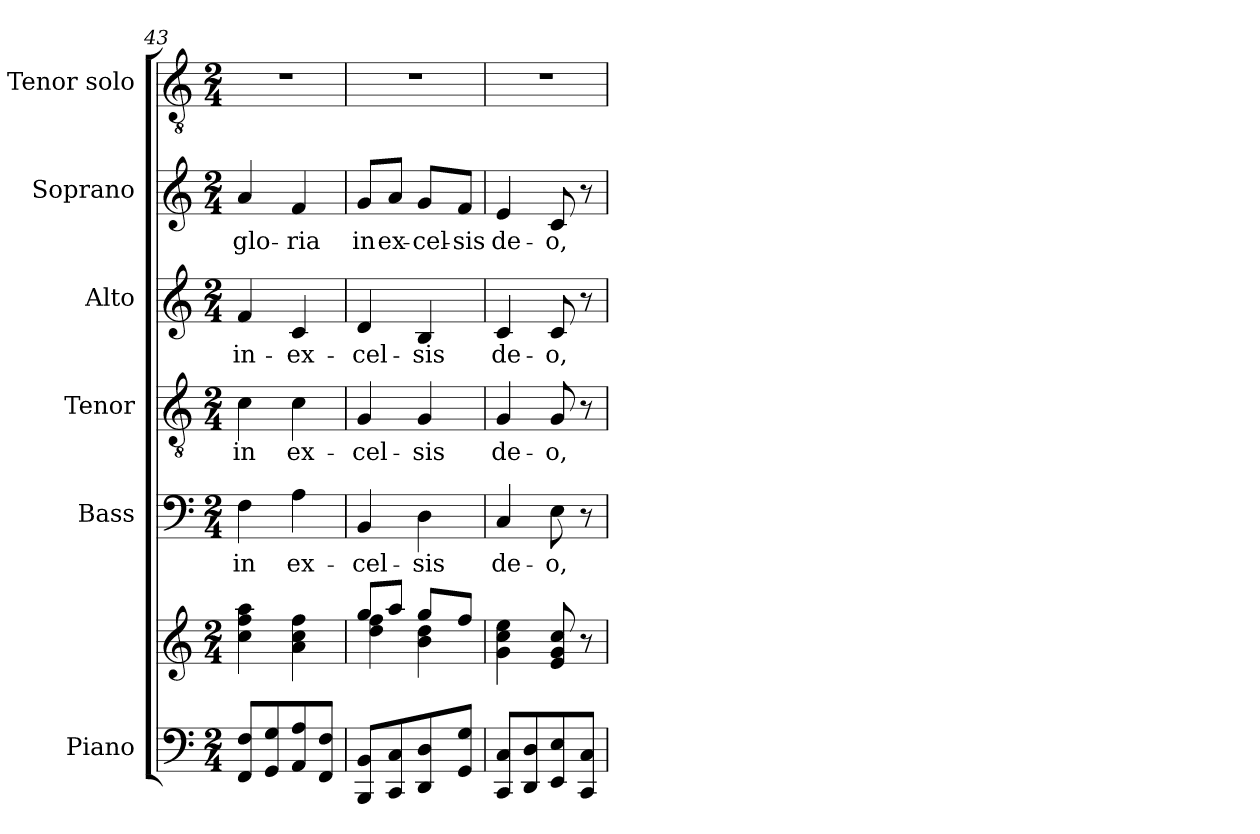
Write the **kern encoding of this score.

**kern	**kern	**kern	**text	**kern	**text	**kern	**text	**kern	**text	**kern
*part6	*part6	*part5	*part5	*part4	*part4	*part3	*part3	*part2	*part2	*part1
*staff7	*staff6	*staff5	*staff5	*staff4	*staff4	*staff3	*staff3	*staff2	*staff2	*staff1
*I"Piano	*	*I"Bass	*	*I"Tenor	*	*I"Alto	*	*I"Soprano	*	*I"Tenor solo
*I'Pno.	*	*I'B.	*	*I'T.	*	*I'A.	*	*I'S.	*	*I'T.s
*clefF4	*clefG2	*clefF4	*	*clefGv2	*	*clefG2	*	*clefG2	*	*clefGv2
*k[]	*k[]	*k[]	*	*k[]	*	*k[]	*	*k[]	*	*k[]
*M2/4	*M2/4	*M2/4	*	*M2/4	*	*M2/4	*	*M2/4	*	*M2/4
=43	=43	=43	=43	=43	=43	=43	=43	=43	=43	=43
!	!	!	!LO:LY:b	!	!LO:LY:b	!	!LO:LY:b	!	!LO:LY:b	!
8FF/ 8F/L	4cc\ 4ff\ 4aa\	4F\	in	4c\	in	4f/	in-	4a/	glo-	2r
8GG/ 8G/	.	.	.	.	.	.	.	.	.	.
!	!	!	!LO:LY:b	!	!LO:LY:b	!	!LO:LY:b	!	!LO:LY:b	!
8AA/ 8A/	4a\ 4cc\ 4ff\	4A\	ex-	4c\	ex-	4c/	-ex-	4f/	-ria	.
8FF/ 8F/J	.	.	.	.	.	.	.	.	.	.
=44	=44	=44	=44	=44	=44	=44	=44	=44	=44	=44
*	*^	*	*	*	*	*	*	*	*	*
!	!	!	!	!LO:LY:b	!	!LO:LY:b	!	!LO:LY:b	!	!LO:LY:b	!
8BBB/ 8BB/L	8gg/L	4dd\ 4ff\	4BB/	-cel-	4G/	-cel-	4d/	-cel-	8g/L	in	2r
!	!	!	!	!	!	!	!	!	!	!LO:LY:b	!
8CC/ 8C/	8aa/J	.	.	.	.	.	.	.	8a/J	ex-	.
!	!	!	!	!LO:LY:b	!	!LO:LY:b	!	!LO:LY:b	!	!LO:LY:b	!
8DD/ 8D/	8gg/L	4b\ 4dd\	4D\	-sis	4G/	-sis	4B/	-sis	8g/L	-cel-	.
!	!	!	!	!	!	!	!	!	!	!LO:LY:b	!
8GG/ 8G/J	8ff/J	.	.	.	.	.	.	.	8f/J	-sis	.
*	*v	*v	*	*	*	*	*	*	*	*	*
!!LO:PB:g=z
=45	=45	=45	=45	=45	=45	=45	=45	=45	=45	=45
!	!	!	!LO:LY:b	!	!LO:LY:b	!	!LO:LY:b	!	!LO:LY:b	!
8CC/ 8C/L	4g\ 4cc\ 4ee\	4C/	de-	4G/	de-	4c/	de-	4e/	de-	2r
8DD/ 8D/	.	.	.	.	.	.	.	.	.	.
!	!	!	!LO:LY:b	!	!LO:LY:b	!	!LO:LY:b	!	!LO:LY:b	!
8EE/ 8E/	8e/ 8g/ 8cc/	8E\	-o,	8G/	-o,	8c/	-o,	8c/	-o,	.
8CC/ 8C/J	8r	8r	.	8r	.	8r	.	8r	.	.
=	=	=	=	=	=	=	=	=	=	=
*-	*-	*-	*-	*-	*-	*-	*-	*-	*-	*-
